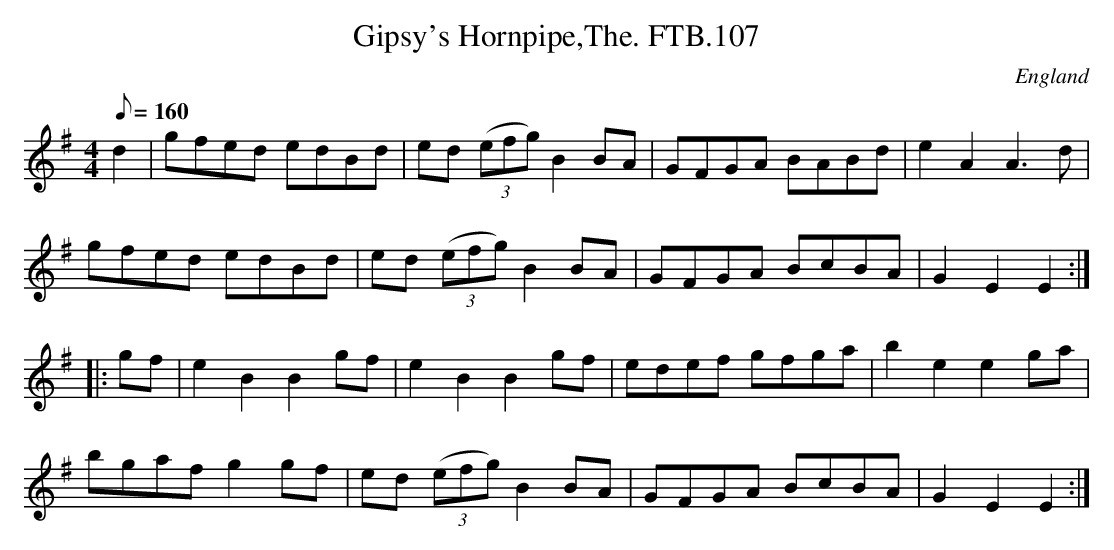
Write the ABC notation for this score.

X:1
T:Gipsy's Hornpipe,The. FTB.107
M:4/4
L:1/8
Q:160
O:England
K:G
d2|gfed edBd|ed ((3efg) B2BA|GFGA BABd|e2A2A3d|
gfed edBd|ed ((3efg) B2BA|GFGA BcBA|G2E2E2:|
|:gf|e2B2B2gf|e2B2B2gf|edef gfga|b2e2e2ga|
bgafg2gf|ed ((3efg) B2BA|GFGA BcBA|G2E2E2:|
